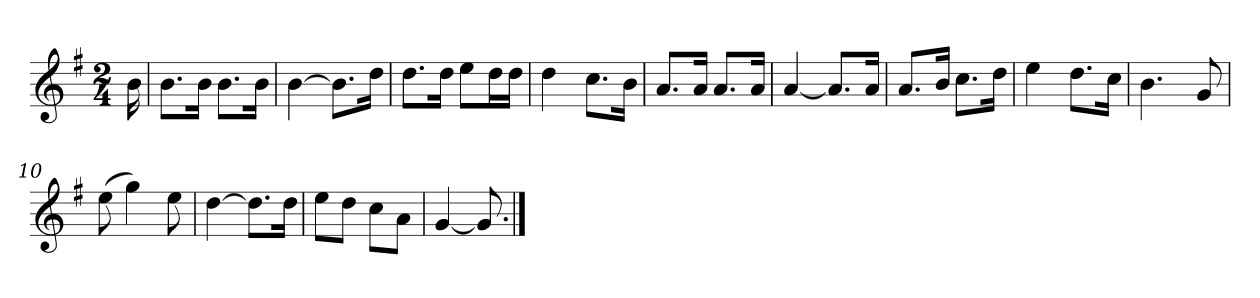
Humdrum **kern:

**kern
*part1
*staff1
*k[f#]
*M2/4
*MM120
=
16b
=1
8.bL
16bJk
8.bL
16bJk
=2
[4b
8.bL]
16ddJk
=3
8.ddL
16ddJk
8eeL
16ddL
16ddJJ
=4
4dd
8.ccL
16bJk
=5
8.aL
16aJk
8.aL
16aJk
=6
[4a
8.aL]
16aJk
=7
8.aL
16bJk
8.ccL
16ddJk
=8
4ee
8.ddL
16ccJk
=9
4.b
8g
=10
(8ee
4gg)
8ee
=11
[4dd
8.ddL]
16ddJk
=12
8eeL
8ddJ
8ccL
8aJ
=13
[4g
8.g]
==
*-
